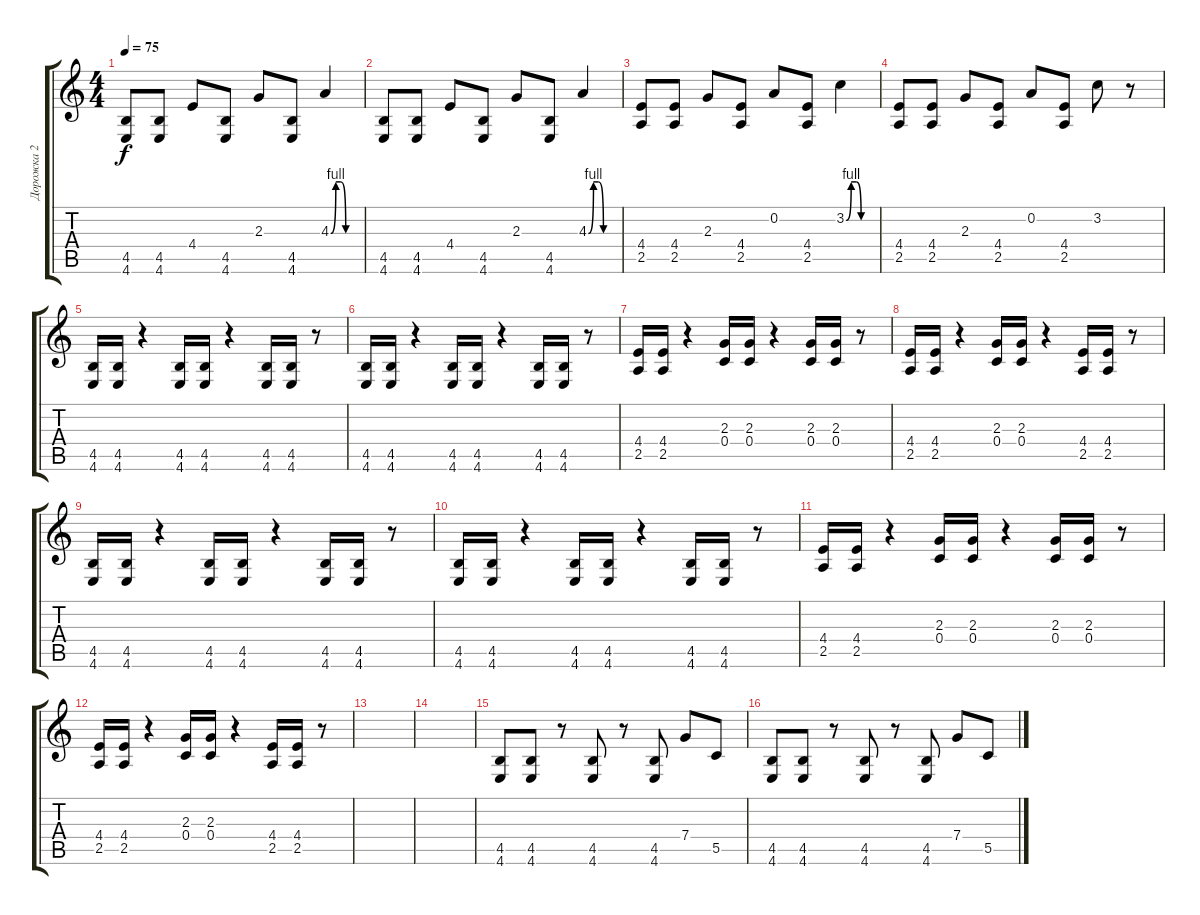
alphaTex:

\track ("Дорожка 2" "Дорожка 2") {instrument overdrivenguitar}
\staff {score tabs}
\tuning (D4 A3 F3 C3 G2 C2) {hide}
\ts (4 4)
\tempo 75
\clef g2
\ks c
(4.5 4.6).8{dy f} (4.5 4.6).8 4.4.8 (4.5 4.6).8 2.3.8 (4.5 4.6).8 4.3{be (custom 0 0 10 4 20 4 30 0 60 0)}.4 |
(4.5 4.6).8 (4.5 4.6).8 4.4.8 (4.5 4.6).8 2.3.8 (4.5 4.6).8 4.3{be (custom 0 0 10 4 20 4 30 0 60 0)}.4 |
(4.4 2.5).8 (4.4 2.5).8 2.3.8 (4.4 2.5).8 0.2.8 (4.4 2.5).8 3.2{be (custom 0 0 10 4 20 4 30 0 60 0)}.4 |
(4.4 2.5).8 (4.4 2.5).8 2.3.8 (4.4 2.5).8 0.2.8 (4.4 2.5).8 3.2.8 r.8 |
(4.5 4.6).16 (4.5 4.6).16 r.4 (4.5 4.6).16 (4.5 4.6).16 r.4 (4.5 4.6).16 (4.5 4.6).16 r.8 |
(4.5 4.6).16 (4.5 4.6).16 r.4 (4.5 4.6).16 (4.5 4.6).16 r.4 (4.5 4.6).16 (4.5 4.6).16 r.8 |
(4.4 2.5).16 (4.4 2.5).16 r.4 (2.3 0.4).16 (2.3 0.4).16 r.4 (2.3 0.4).16 (2.3 0.4).16 r.8 |
(4.4 2.5).16 (4.4 2.5).16 r.4 (2.3 0.4).16 (2.3 0.4).16 r.4 (4.4 2.5).16 (4.4 2.5).16 r.8 |
(4.5 4.6).16 (4.5 4.6).16 r.4 (4.5 4.6).16 (4.5 4.6).16 r.4 (4.5 4.6).16 (4.5 4.6).16 r.8 |
(4.5 4.6).16 (4.5 4.6).16 r.4 (4.5 4.6).16 (4.5 4.6).16 r.4 (4.5 4.6).16 (4.5 4.6).16 r.8 |
(4.4 2.5).16 (4.4 2.5).16 r.4 (2.3 0.4).16 (2.3 0.4).16 r.4 (2.3 0.4).16 (2.3 0.4).16 r.8 |
(4.4 2.5).16 (4.4 2.5).16 r.4 (2.3 0.4).16 (2.3 0.4).16 r.4 (4.4 2.5).16 (4.4 2.5).16 r.8 |
|
|
(4.5 4.6).8 (4.5 4.6).8 r.8 (4.5 4.6).8 r.8 (4.5 4.6).8 7.4.8 5.5.8 |
(4.5 4.6).8 (4.5 4.6).8 r.8 (4.5 4.6).8 r.8 (4.5 4.6).8 7.4.8 5.5.8
